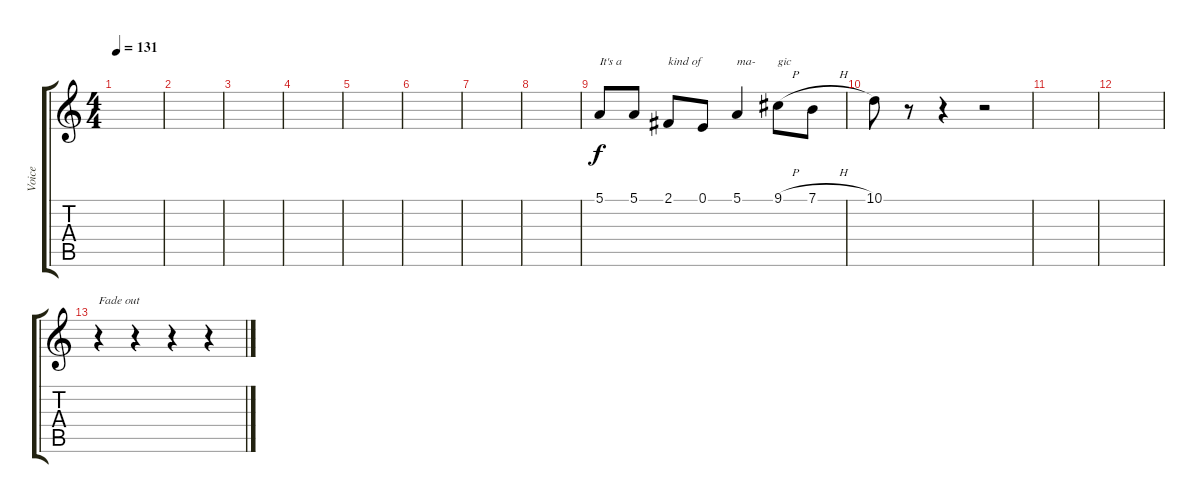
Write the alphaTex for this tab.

\track ("Voice" "Voice") {instrument lead2sawtooth}
\staff {score tabs}
\tuning (E4 B3 G3 D3 A2 E2) {hide}
\ts (4 4)
\tempo 131
\clef g2
\ks c
|
|
|
|
|
|
|
|
5.1.8{txt "It's a"} 5.1.8 2.1.8{txt "kind of"} 0.1.8 5.1.4{txt "ma-"} 9.1{h}.8{txt "gic"} 7.1{h}.8 |
10.1.8 r.8 r.4 r.2 |
|
|
r.4{txt "Fade out"} r.4 r.4 r.4
